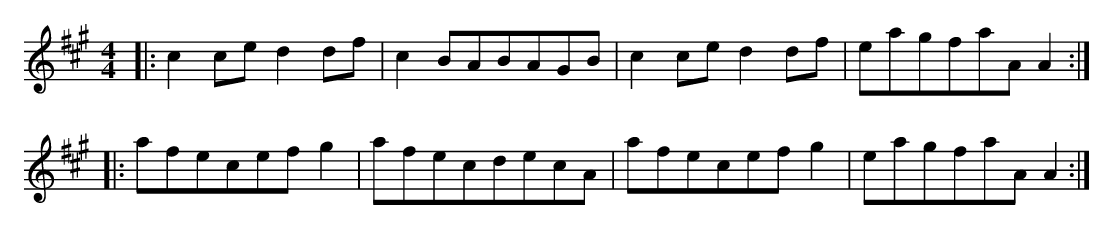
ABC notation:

X:1
M:4/4
K:A
|:c2ced2df|c2BABAGB|c2ced2df|eagfaAA2:|
|:afecefg2|afecdecA|afecefg2|eagfaAA2:|
